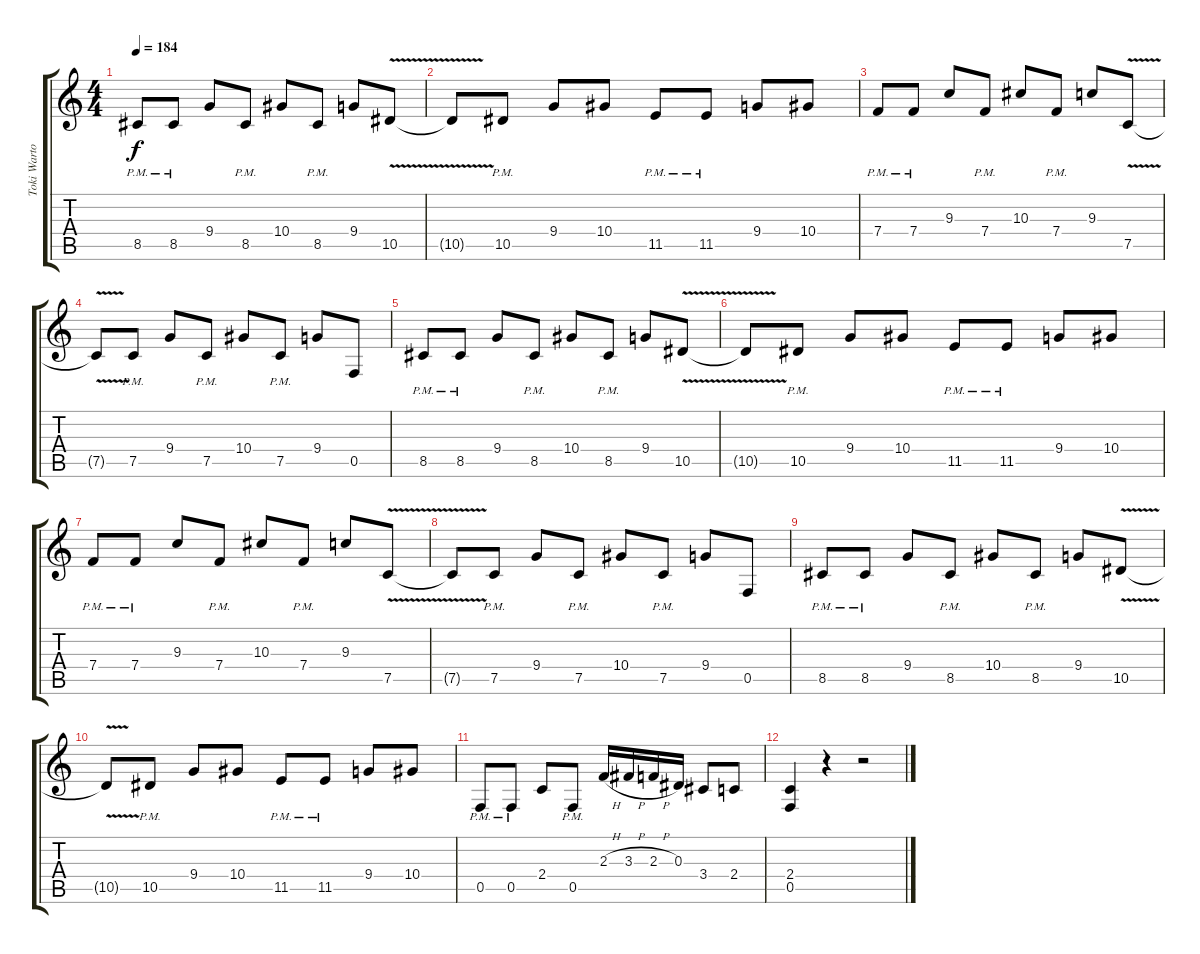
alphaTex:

\track ("Toki Wartooth (Rythm)" "Toki Warto") {instrument distortionguitar}
\staff {score tabs}
\tuning (C4 G3 Eb3 Bb2 F2 C2) {hide}
\ts (4 4)
\tempo 184
\clef g2
\ks aminor
8.5{pm}.8{dy f} 8.5{pm}.8 9.4.8 8.5{pm}.8 10.4.8 8.5{pm}.8 9.4.8 10.5{v}.8 |
10.5{t}.8 10.5{pm}.8 9.4.8 10.4.8 11.5{pm}.8 11.5{pm}.8 9.4.8 10.4.8 |
7.4{pm}.8 7.4{pm}.8 9.3.8 7.4{pm}.8 10.3.8 7.4{pm}.8 9.3.8 7.5{v}.8 |
7.5{t}.8 7.5{pm}.8 9.4.8 7.5{pm}.8 10.4.8 7.5{pm}.8 9.4.8 0.5.8 |
8.5{pm}.8 8.5{pm}.8 9.4.8 8.5{pm}.8 10.4.8 8.5{pm}.8 9.4.8 10.5{v}.8 |
10.5{t}.8 10.5{pm}.8 9.4.8 10.4.8 11.5{pm}.8 11.5{pm}.8 9.4.8 10.4.8 |
7.4{pm}.8 7.4{pm}.8 9.3.8 7.4{pm}.8 10.3.8 7.4{pm}.8 9.3.8 7.5{v}.8 |
7.5{t}.8 7.5{pm}.8 9.4.8 7.5{pm}.8 10.4.8 7.5{pm}.8 9.4.8 0.5.8 |
8.5{pm}.8 8.5{pm}.8 9.4.8 8.5{pm}.8 10.4.8 8.5{pm}.8 9.4.8 10.5{v}.8 |
10.5{t}.8 10.5{pm}.8 9.4.8 10.4.8 11.5{pm}.8 11.5{pm}.8 9.4.8 10.4.8 |
0.5{pm}.8 0.5{pm}.8 2.4.8 0.5{pm}.8 2.3{h}.16 3.3{h}.16 2.3{h}.16 0.3.16 3.4.8 2.4.8 |
(2.4 0.5).4 r.4 r.2
